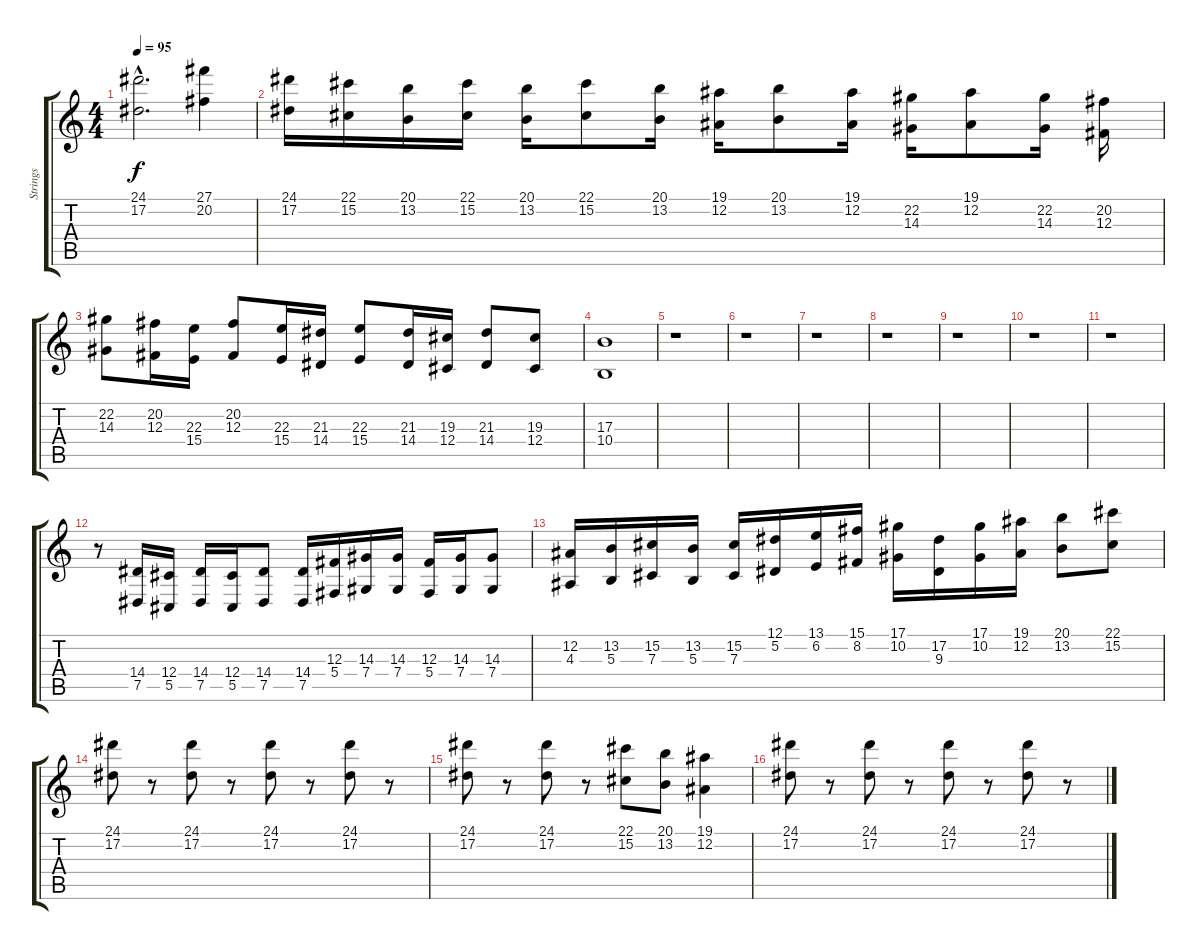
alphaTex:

\track ("Strings" "Strings") {instrument stringensemble1}
\staff {score tabs}
\tuning (Eb4 Bb3 Gb3 Db3 Ab2 Eb2) {hide}
\ts (4 4)
\tempo 95
\clef g2
\ks c
(24.1{hac t} 17.2{hac t}).2{d dy f} (27.1 20.2).4 |
(24.1 17.2).16 (22.1 15.2).16 (20.1 13.2).16 (22.1 15.2).16 (20.1 13.2).16 (22.1 15.2).8 (20.1 13.2).16 (19.1 12.2).16 (20.1 13.2).8 (19.1 12.2).16 (22.2 14.3).16 (19.1 12.2).8 (22.2 14.3).16 (20.2 12.3).16 |
(22.2 14.3).8 (20.2 12.3).16 (22.3 15.4).16 (20.2 12.3).8 (22.3 15.4).16 (21.3 14.4).16 (22.3 15.4).8 (21.3 14.4).16 (19.3 12.4).16 (21.3 14.4).8 (19.3 12.4).8 |
(17.3 10.4).1 |
r.1 |
r.1 |
r.1 |
r.1 |
r.1 |
r.1 |
r.1 |
r.8 (14.4 7.5).16 (12.4 5.5).16 (14.4 7.5).16 (12.4 5.5).16 (14.4 7.5).8 (14.4 7.5).16 (12.3 5.4).16 (14.3 7.4).16 (14.3 7.4).16 (12.3 5.4).16 (14.3 7.4).16 (14.3 7.4).8 |
(12.2 4.3).16 (13.2 5.3).16 (15.2 7.3).16 (13.2 5.3).16 (15.2 7.3).16 (12.1 5.2).16 (13.1 6.2).16 (15.1 8.2).16 (17.1 10.2).16 (17.2 9.3).16 (17.1 10.2).16 (19.1 12.2).16 (20.1 13.2).8 (22.1 15.2).8 |
(24.1 17.2).8 r.8 (24.1 17.2).8 r.8 (24.1 17.2).8 r.8 (24.1 17.2).8 r.8 |
(24.1 17.2).8 r.8 (24.1 17.2).8 r.8 (22.1 15.2).8 (20.1 13.2).8 (19.1 12.2).4 |
(24.1 17.2).8 r.8 (24.1 17.2).8 r.8 (24.1 17.2).8 r.8 (24.1 17.2).8 r.8
